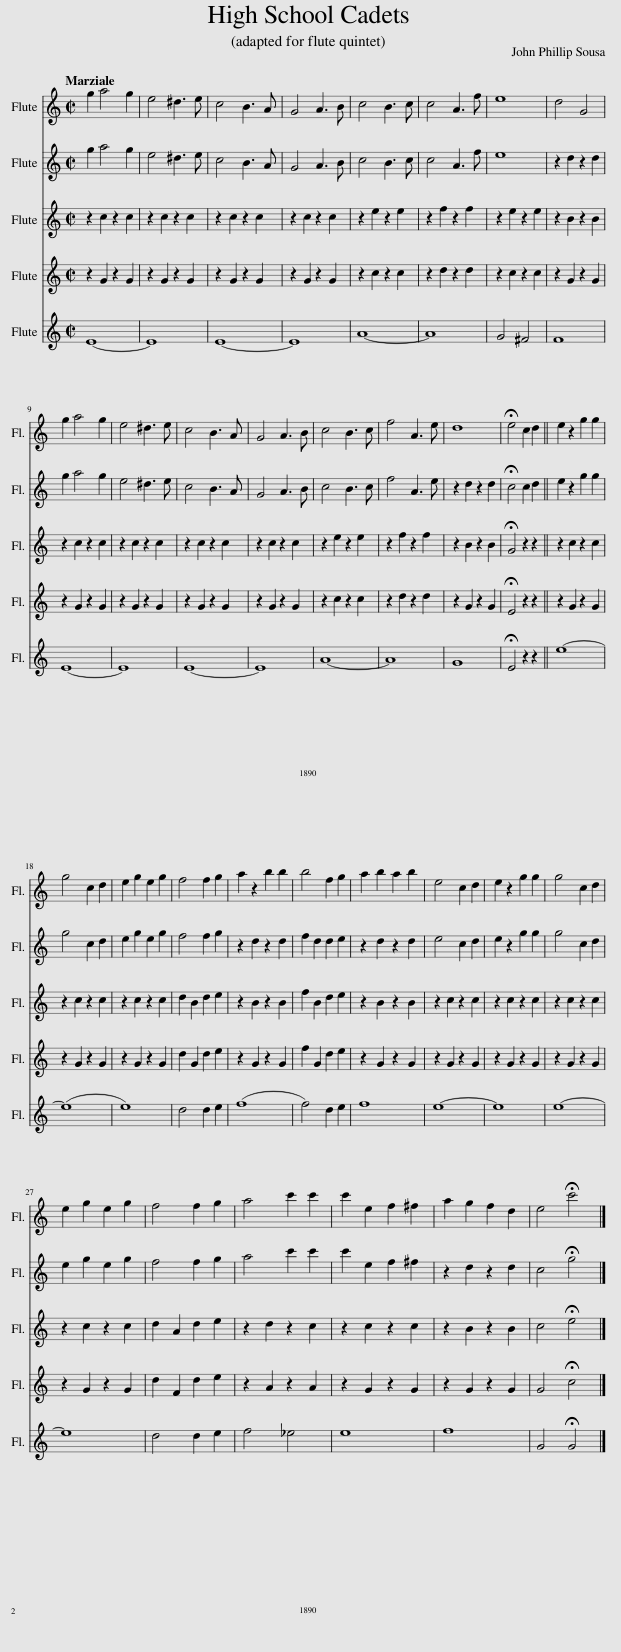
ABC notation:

X:1
%%score 1 2 3 4 5
L:1/8
Q:1/4=120
M:2/2
I:linebreak $
K:C
V:1 treble
V:2 treble
V:3 treble
V:4 treble
V:5 treble
V:1
 g2 a4 g2 | e4 ^d3 e | c4 B3 A | G4 A3 B | c4 B3 c | %5
 c4 A3 f | e8 | d4 G4 |$ g2 a4 g2 | e4 ^d3 e | %10
 c4 B3 A | G4 A3 B | c4 B3 c | f4 A3 e | d8 | %15
 !fermata!e4 c2 d2 || e2 z2 g2 g2 |$ g4 c2 d2 | e2 g2 e2 g2 | f4 f2 g2 | %20
 a2 z2 b2 b2 | b4 f2 g2 | a2 b2 a2 b2 | e4 c2 d2 | e2 z2 g2 g2 | %25
 g4 c2 d2 |$ e2 g2 e2 g2 | f4 f2 g2 | a4 c'2 c'2 | c'2 e2 f2 ^f2 | %30
 a2 g2 f2 d2 | e4 !fermata!c'4 |] %32
V:2
 g2 a4 g2 | e4 ^d3 e | c4 B3 A | G4 A3 B | c4 B3 c | %5
 c4 A3 f | e8 | z2 d2 z2 d2 |$ g2 a4 g2 | e4 ^d3 e | %10
 c4 B3 A | G4 A3 B | c4 B3 c | f4 A3 e | z2 d2 z2 d2 | %15
 !fermata!c4 c2 d2 || e2 z2 g2 g2 |$ g4 c2 d2 | e2 g2 e2 g2 | f4 f2 g2 | %20
 z2 d2 z2 d2 | f2 d2 d2 e2 | z2 d2 z2 d2 | e4 c2 d2 | e2 z2 g2 g2 | %25
 g4 c2 d2 |$ e2 g2 e2 g2 | f4 f2 g2 | a4 c'2 c'2 | c'2 e2 f2 ^f2 | %30
 z2 d2 z2 d2 | c4 !fermata!g4 |] %32
V:3
 z2 c2 z2 c2 | z2 c2 z2 c2 | z2 c2 z2 c2 | z2 c2 z2 c2 | z2 e2 z2 e2 | %5
 z2 f2 z2 f2 | z2 e2 z2 e2 | z2 B2 z2 B2 |$ z2 c2 z2 c2 | z2 c2 z2 c2 | %10
 z2 c2 z2 c2 | z2 c2 z2 c2 | z2 e2 z2 e2 | z2 f2 z2 f2 | z2 B2 z2 B2 | %15
 !fermata!G4 z2 z2 || z2 c2 z2 c2 |$ z2 c2 z2 c2 | z2 c2 z2 c2 | d2 B2 d2 e2 | %20
 z2 B2 z2 B2 | f2 B2 d2 e2 | z2 B2 z2 B2 | z2 c2 z2 c2 | z2 c2 z2 c2 | %25
 z2 c2 z2 c2 |$ z2 c2 z2 c2 | d2 A2 d2 e2 | z2 d2 z2 c2 | z2 c2 z2 c2 | %30
 z2 B2 z2 B2 | c4 !fermata!e4 |] %32
V:4
 z2 G2 z2 G2 | z2 G2 z2 G2 | z2 G2 z2 G2 | z2 G2 z2 G2 | z2 c2 z2 c2 | %5
 z2 d2 z2 d2 | z2 c2 z2 c2 | z2 G2 z2 G2 |$ z2 G2 z2 G2 | z2 G2 z2 G2 | %10
 z2 G2 z2 G2 | z2 G2 z2 G2 | z2 c2 z2 c2 | z2 d2 z2 d2 | z2 G2 z2 G2 | %15
 !fermata!E4 z2 z2 || z2 G2 z2 G2 |$ z2 G2 z2 G2 | z2 G2 z2 G2 | d2 G2 d2 e2 | %20
 z2 G2 z2 G2 | f2 G2 d2 e2 | z2 G2 z2 G2 | z2 G2 z2 G2 | z2 G2 z2 G2 | %25
 z2 G2 z2 G2 |$ z2 G2 z2 G2 | d2 F2 d2 e2 | z2 A2 z2 A2 | z2 G2 z2 G2 | %30
 z2 G2 z2 G2 | G4 !fermata!c4 |] %32
V:5
 E8- | E8 | E8- | E8 | A8- | %5
 A8 | G4 ^F4 | F8 |$ E8- | E8 | %10
 E8- | E8 | A8- | A8 | G8 | %15
 !fermata!E4 z2 z2 || e8- |$ (e8 | e8) | d4 d2 e2 | %20
 (f8 | f4) d2 e2 | f8 | e8- | e8 | %25
 e8- |$ e8 | d4 d2 e2 | f4 _e4 | e8 | %30
 f8 | G4 !fermata!G4 |] %32
